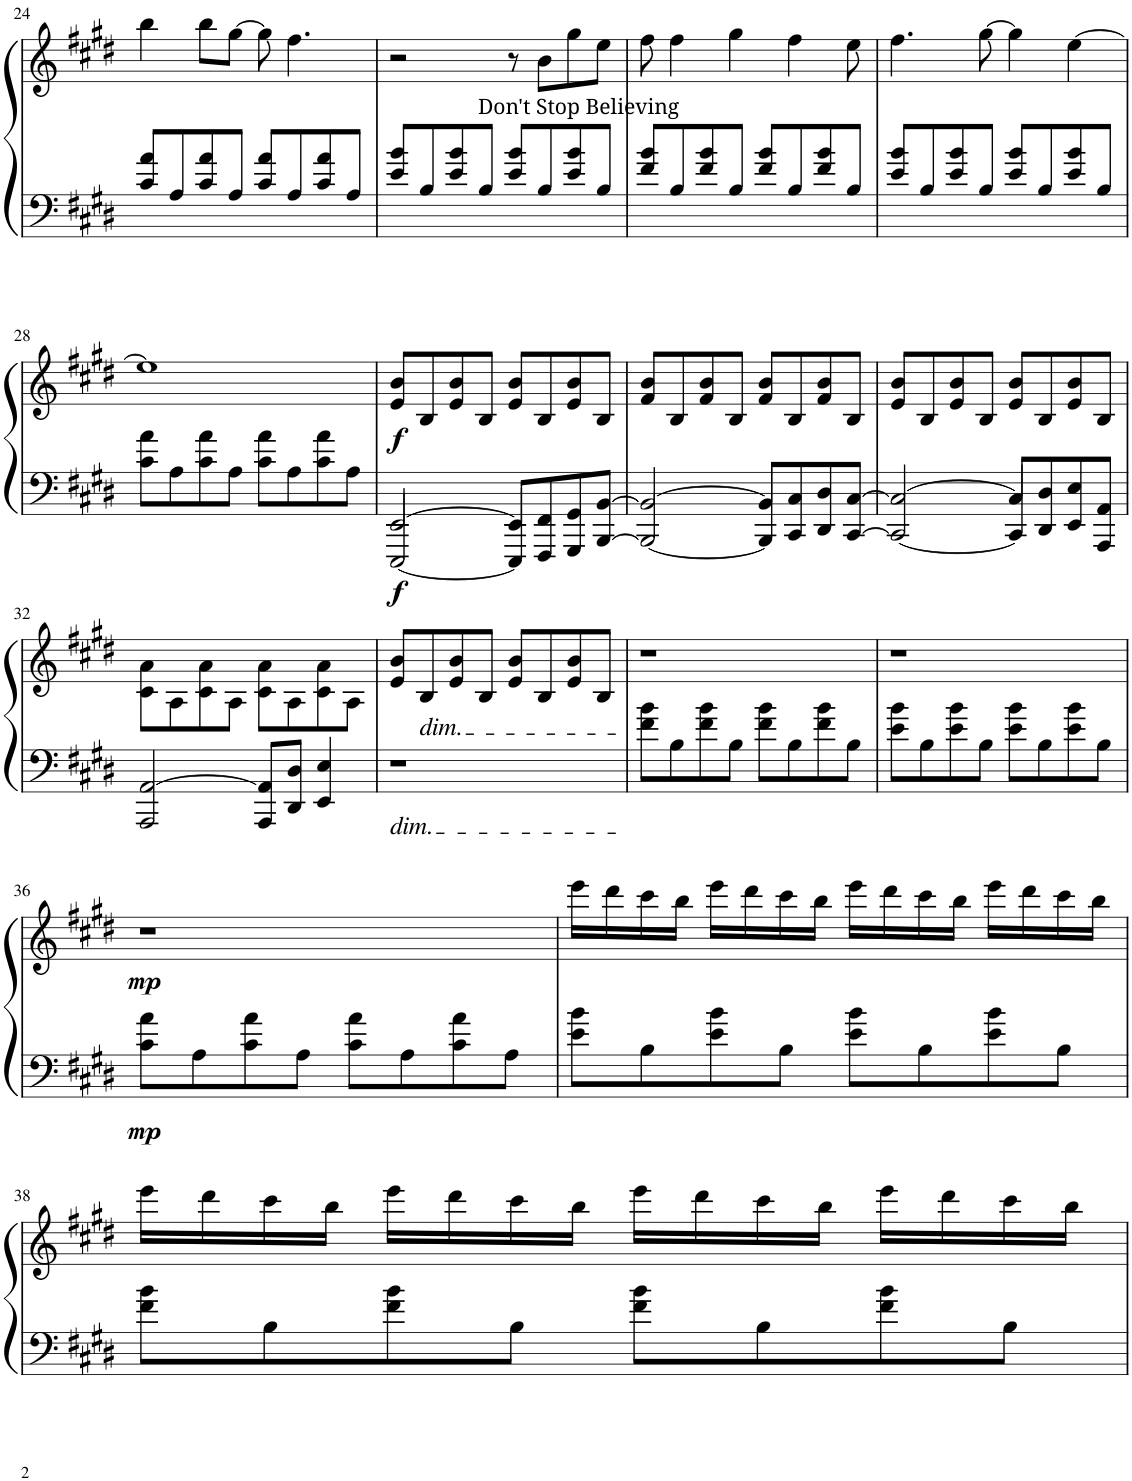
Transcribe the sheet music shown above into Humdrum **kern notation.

**kern	**kern	**dynam
*part1	*part1	*part1
*staff2	*staff1	*staff1/2
*I"Piano	*	*
*I'Pno	*	*
!!LO:PB:g=z
*clefF4	*clefG2	*
*k[f#c#g#d#]	*k[f#c#g#d#]	*
*M2/2	*M2/2	*
=24	=24	=24
8c#/ 8a/L	4bb\	.
8A/	.	.
8c#/ 8a/	8bb\L	.
8A/J	[8gg#\J	.
8c#/ 8a/L	8gg#\]	.
8A/	4.ff#\	.
8c#/ 8a/	.	.
8A/J	.	.
=25	=25	=25
8e/ 8b/L	2r	.
8B/	.	.
8e/ 8b/	.	.
!LO:TX:a:t=Don't Stop Believing	!	!
8B/J	.	.
8e/ 8b/L	8r	.
8B/	8b\L	.
8e/ 8b/	8gg#\	.
8B/J	8ee\J	.
=26	=26	=26
8f#/ 8b/L	8ff#\	.
8B/	4ff#\	.
8f#/ 8b/	.	.
8B/J	4gg#\	.
8f#/ 8b/L	.	.
8B/	4ff#\	.
8f#/ 8b/	.	.
8B/J	8ee\	.
=27	=27	=27
8e/ 8b/L	4.ff#\	.
8B/	.	.
8e/ 8b/	.	.
8B/J	[8gg#\	.
8e/ 8b/L	4gg#\]	.
8B/	.	.
8e/ 8b/	[4ee\	.
8B/J	.	.
!!LO:LB:g=z
=28	=28	=28
8c#\ 8a\L	1ee]	.
8A\	.	.
8c#\ 8a\	.	.
8A\J	.	.
8c#\ 8a\L	.	.
8A\	.	.
8c#\ 8a\	.	.
8A\J	.	.
=29	=29	=29
*^	*	*
!	!	!	!LO:DY:b=2
!	!	!	!LO:DY:n=1:b
[>2EE/	[<2EEE/	8e/ 8b/L	f f
.	.	8B/	.
.	.	8e/ 8b/	.
.	.	8B/J	.
4EE/]	8EEE/L]	8e/ 8b/L	.
.	8FFF#/ 8FF#/	8B/	.
4ryy	8GGG#/ 8GG#/	8e/ 8b/	.
.	[8BBB/ [8BB/J	8B/J	.
=30	=30	=30	=30
2BBB/_	2BB/_	8f#/ 8b/L	.
.	.	8B/	.
.	.	8f#/ 8b/	.
.	.	8B/J	.
8BBB/L]	4BB/]	8f#/ 8b/L	.
8CC#/ 8C#/	.	8B/	.
8DD#/ 8D#/	4ryy	8f#/ 8b/	.
[8CC#/ [8C#/J	.	8B/J	.
=31	=31	=31	=31
2C#/_	2CC#/_	8e/ 8b/L	.
.	.	8B/	.
.	.	8e/ 8b/	.
.	.	8B/J	.
4C#/]	8CC#/L]	8e/ 8b/L	.
.	8DD#/ 8D#/	8B/	.
4ryy	8EE/ 8E/	8e/ 8b/	.
.	8AAA/ 8AA/J	8B/J	.
*v	*v	*	*
!!LO:LB:g=z
=32	=32	=32
2AAA/ [>2AA/	8c#\ 8a\L	.
.	8A\	.
.	8c#\ 8a\	.
.	8A\J	.
8AAA/ 8AA/]L	8c#\ 8a\L	.
8DD#/ 8D#/J	8A\	.
4EE/ 4E/	8c#\ 8a\	.
.	8A\J	.
=33	=33	=33
!LO:TX:b:i:t=dim.	!	!
1r	8e/ 8b/L	.
!	!LO:TX:b:i:t=dim.	!
.	8B/	.
.	8e/ 8b/	.
.	8B/J	.
.	8e/ 8b/L	.
.	8B/	.
.	8e/ 8b/	.
.	8B/J	.
=34	=34	=34
8f#\ 8b\L	1r	.
8B\	.	.
8f#\ 8b\	.	.
8B\J	.	.
8f#\ 8b\L	.	.
8B\	.	.
8f#\ 8b\	.	.
8B\J	.	.
=35	=35	=35
8e\ 8b\L	1r	.
8B\	.	.
8e\ 8b\	.	.
8B\J	.	.
8e\ 8b\L	.	.
8B\	.	.
8e\ 8b\	.	.
8B\J	.	.
!!LO:LB:g=z
=36	=36	=36
!	!	!LO:DY:b=2
!	!	!LO:DY:n=1:b
8c#\ 8a\L	1r	mp mp
8A\	.	.
8c#\ 8a\	.	.
8A\J	.	.
8c#\ 8a\L	.	.
8A\	.	.
8c#\ 8a\	.	.
8A\J	.	.
=37	=37	=37
8e\ 8b\L	16eee\LL	.
.	16ddd#\	.
8B\	16ccc#\	.
.	16bb\JJ	.
8e\ 8b\	16eee\LL	.
.	16ddd#\	.
8B\J	16ccc#\	.
.	16bb\JJ	.
8e\ 8b\L	16eee\LL	.
.	16ddd#\	.
8B\	16ccc#\	.
.	16bb\JJ	.
8e\ 8b\	16eee\LL	.
.	16ddd#\	.
8B\J	16ccc#\	.
.	16bb\JJ	.
!!LO:LB:g=z
=38	=38	=38
8f#\ 8b\L	16eee\LL	.
.	16ddd#\	.
8B\	16ccc#\	.
.	16bb\JJ	.
8f#\ 8b\	16eee\LL	.
.	16ddd#\	.
8B\J	16ccc#\	.
.	16bb\JJ	.
8f#\ 8b\L	16eee\LL	.
.	16ddd#\	.
8B\	16ccc#\	.
.	16bb\JJ	.
8f#\ 8b\	16eee\LL	.
.	16ddd#\	.
8B\J	16ccc#\	.
.	16bb\JJ	.
=	=	=
*-	*-	*-
